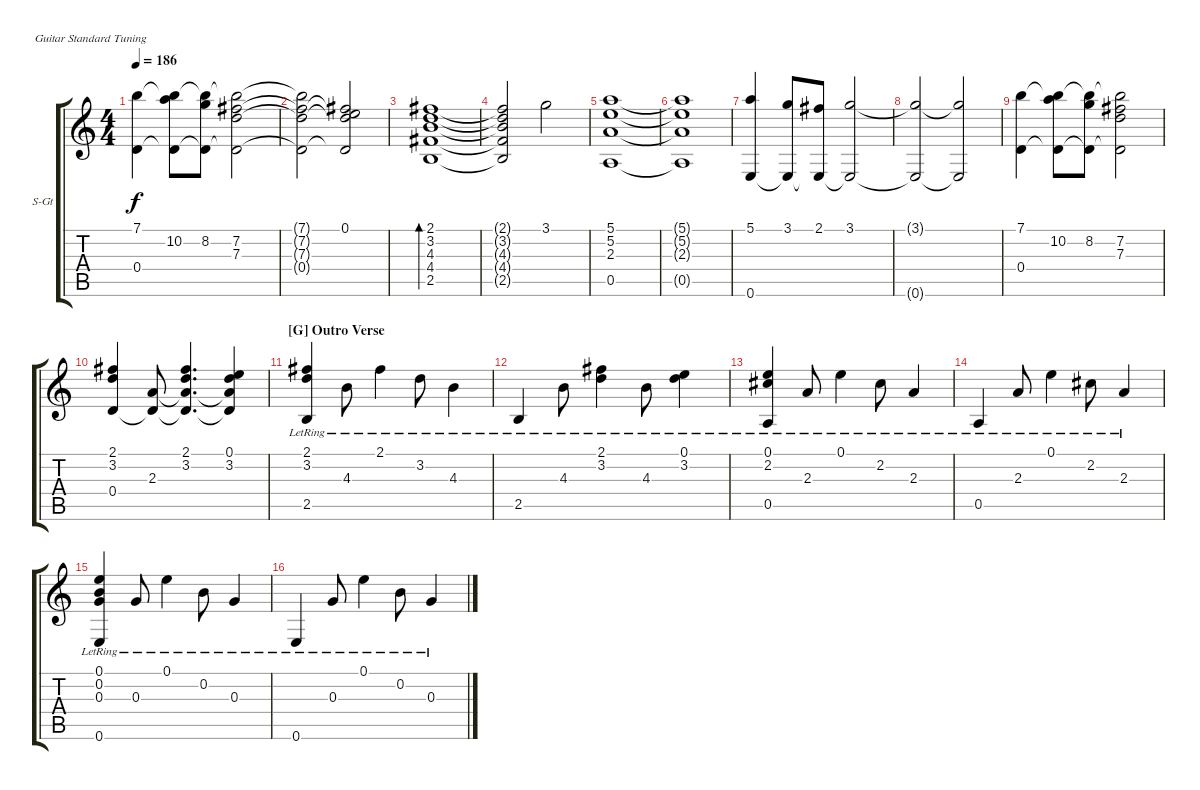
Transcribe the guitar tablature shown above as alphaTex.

\defaultSystemsLayout 4
\bracketExtendMode groupsimilarinstruments
\firstSystemTrackNameOrientation horizontal
\otherSystemsTrackNameOrientation horizontal
\track ("Acoustic Guitar (Fingerstyle)" "S-Gt") {instrument acousticguitarsteel}
\staff {score tabs}
\tuning (E4 B3 G3 D3 A2 E2)
\ts (4 4)
\tempo 186
\clef g2
\ks c
(7.1 0.4).4{dy f} (10.2 0.4{t} 7.1{t}).8 (8.2 0.4{t} 7.1{t}).8 (7.2 7.3 0.4{t} 7.1{t}).2 |
(0.4{t} 7.3{t} 7.2{t} 7.1{t}).2 (0.1 0.4{t} 7.3{t} 7.2{t}).2 |
(2.5 4.4 4.3 3.2 2.1).1{bd 234} |
(2.5{t} 4.4{t} 4.3{t} 3.2{t} 2.1{t}).2 3.1.2 |
(5.1 5.2 2.3 0.5).1 |
(5.1{t} 5.2{t} 2.3{t} 0.5{t}).1 |
(5.1 0.6).4 (3.1 0.6{t}).8 (2.1 0.6{t}).8 (3.1 0.6{t}).2 |
(3.1{t} 0.6{t}).2 (3.1{t} 0.6{t}).2 |
(7.1 0.4).4 (10.2 0.4{t} 7.1{t}).8 (8.2 0.4{t} 7.1{t}).8 (7.2 7.3 0.4{t} 7.1{t}).2 |
(2.1 3.2 0.4).4 (2.3 0.4{t}).8 (2.1 3.2 0.4{t} 2.3{t}).4{d} (0.1 3.2 0.4{t} 2.3{t}).4 |
\section ("G" "Outro Verse")
(2.1{lr} 3.2{lr} 2.5{lr}).4 4.3{lr}.8 2.1{lr}.4 3.2{lr}.8 4.3{lr}.4 |
2.5{lr}.4 4.3{lr}.8 (3.2{lr} 2.1{lr}).4 4.3{lr}.8 (0.1{lr} 3.2).4 |
(0.5{lr} 2.2{lr} 0.1{lr}).4 2.3{lr}.8 0.1{lr}.4 2.2{lr}.8 2.3{lr}.4 |
0.5{lr}.4 2.3{lr}.8 0.1{lr}.4 2.2{lr}.8 2.3{lr}.4 |
(0.6{lr} 0.3{lr} 0.2{lr} 0.1{lr}).4 0.3{lr}.8 0.1{lr}.4 0.2{lr}.8 0.3{lr}.4 |
0.6{lr}.4 0.3{lr}.8 0.1{lr}.4 0.2{lr}.8 0.3{lr}.4
